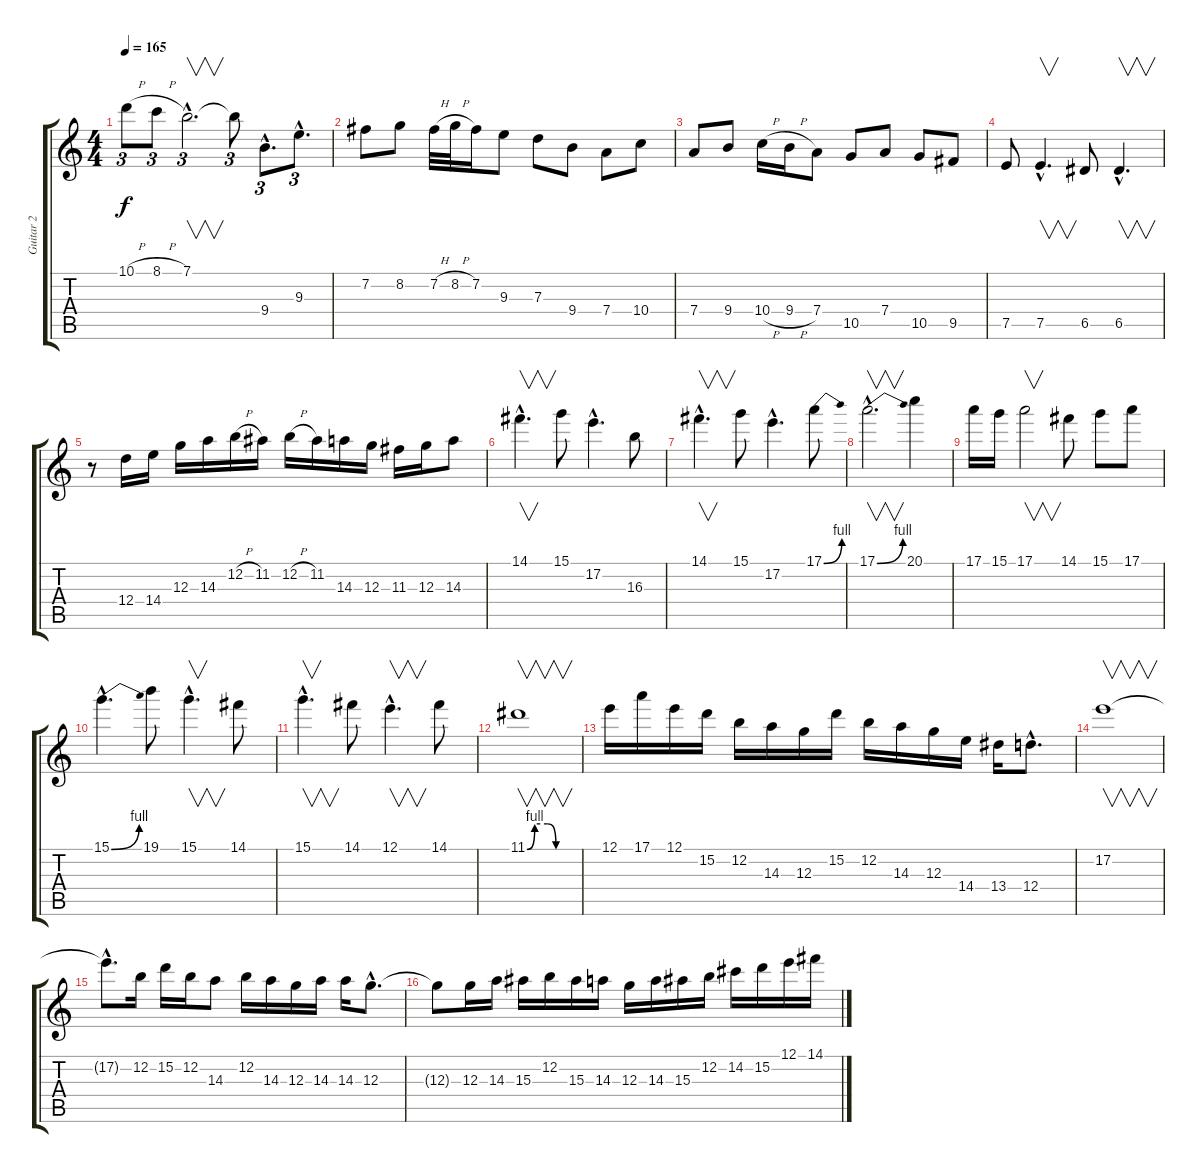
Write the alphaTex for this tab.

\track ("Guitar 2" "Guitar 2") {instrument overdrivenguitar}
\staff {score tabs}
\tuning (E4 B3 G3 D3 A2 E2) {hide}
\ts (4 4)
\tempo 165
\clef g2
\ks c
10.1{h}.8{tu (3 2) dy f} 8.1{h}.8{tu (3 2)} 7.1{hac}.2{v d tu (3 2)} 7.1{t}.8{tu (3 2)} 9.4{hac}.8{d tu (3 2)} 9.3{hac}.8{d tu (3 2)} |
7.2.8 8.2.8 7.2{h}.32 8.2{h}.32 7.2.16 9.3.8 7.3.8 9.4.8 7.4.8 10.4.8 |
7.4.8 9.4.8 10.4{h}.16 9.4{h}.16 7.4.8 10.5.8 7.4.8 10.5.8 9.5.8 |
7.5.8 7.5{hac}.4{v d} 6.5.8 6.5{hac}.4{v d} |
r.8 12.4.16 14.4.16 12.3.16 14.3.16 12.2{h}.16 11.2.16 12.2{h}.16 11.2.16 14.3.16 12.3.16 11.3.16 12.3.16 14.3.8 |
14.1{hac}.4{v d} 15.1.8 17.2{hac}.4{d} 16.3.8 |
14.1{hac}.4{v d} 15.1.8 17.2{hac}.4{d} 17.1{be (bend 0 0 60 4)}.8 |
17.1{be (bend 0 0 60 4) hac}.2{v d} 20.1.4 |
17.1.16 15.1.16 17.1.2{v} 14.1.8 15.1.8 17.1.8 |
15.1{be (bend 0 0 60 4) hac}.4{d} 19.1.8 15.1{hac}.4{v d} 14.1.8 |
15.1{hac}.4{v d} 14.1.8 12.1{hac}.4{v d} 14.1.8 |
11.1{be (custom 0 0 9 4 24 4 34 0 60 0)}.1{v} |
12.1.16 17.1.16 12.1.16 15.2.16 12.2.16 14.3.16 12.3.16 15.2.16 12.2.16 14.3.16 12.3.16 14.4.16 13.4.16 12.4{hac}.8{d} |
17.2.1{v} |
17.2{hac t}.8{d} 12.2.16 15.2.16 12.2.16 14.3.8 12.2.16 14.3.16 12.3.16 14.3.16 14.3.16 12.3{hac}.8{d} |
12.3{t}.8 12.3.16 14.3.16 15.3.16 12.2.16 15.3.16 14.3.16 12.3.16 14.3.16 15.3.16 12.2.16 14.2.16 15.2.16 12.1.16 14.1.16
